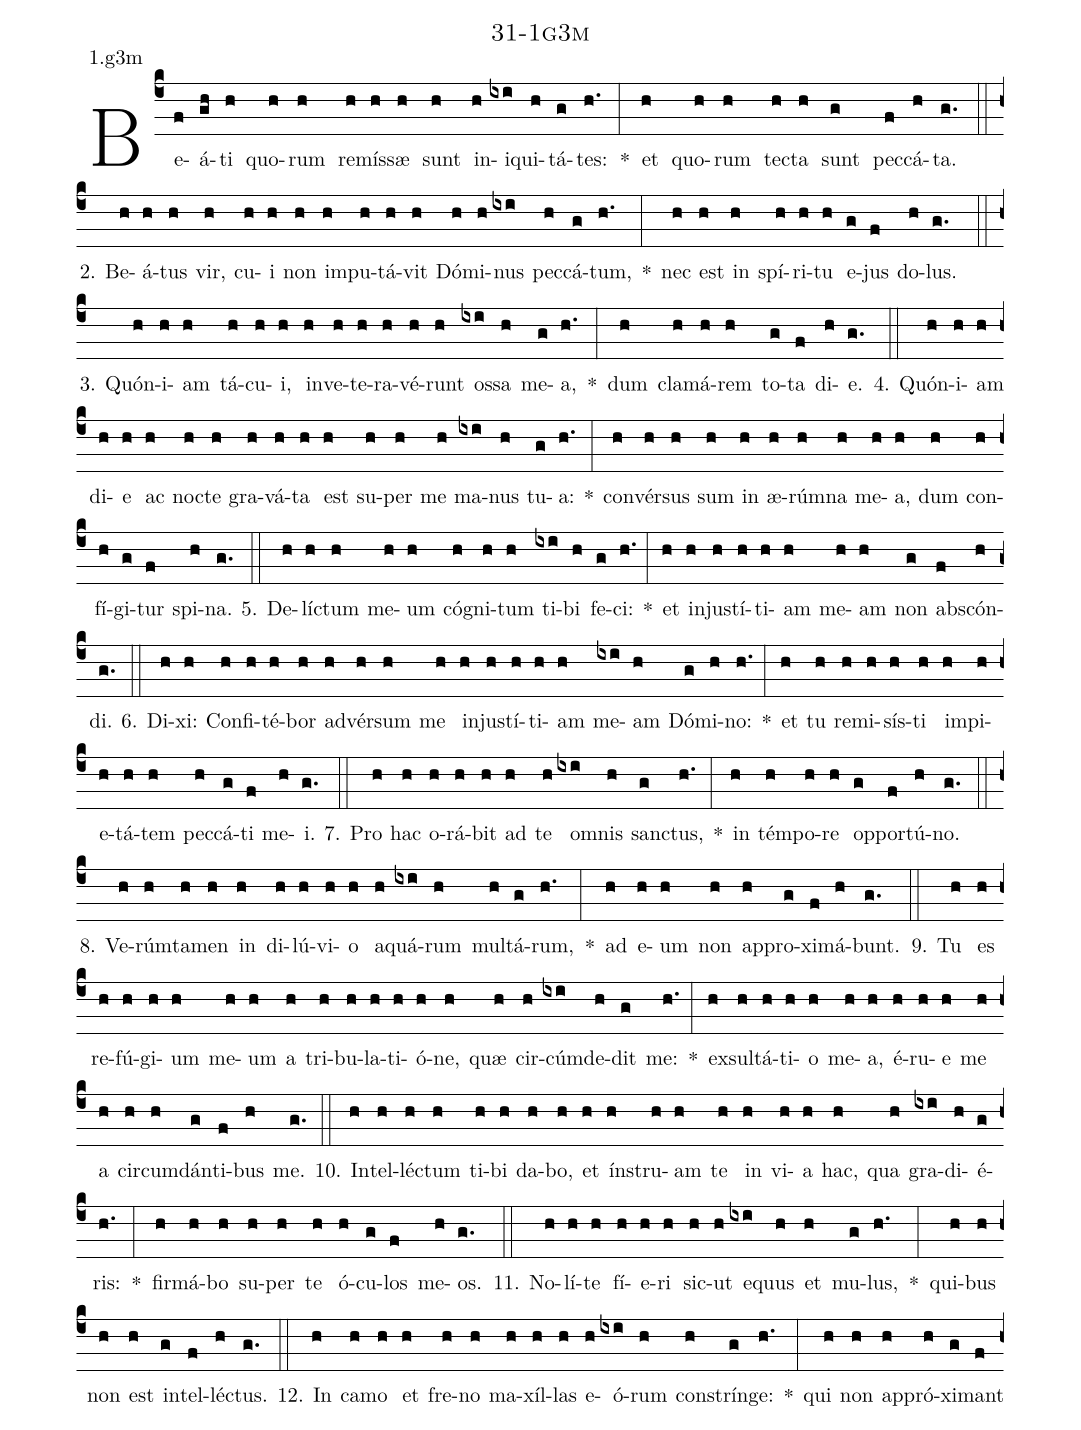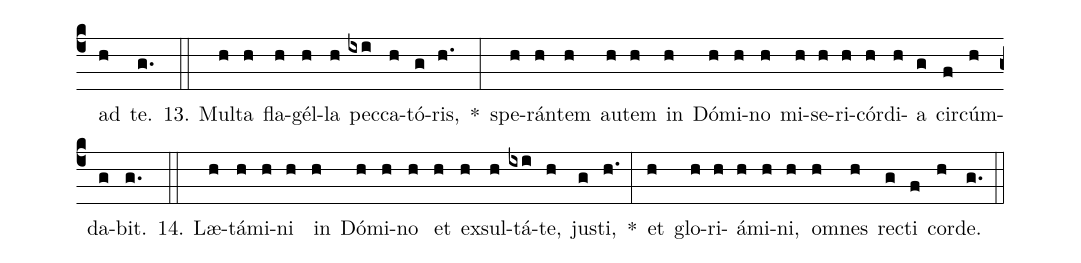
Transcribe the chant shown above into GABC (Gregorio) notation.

name: 31-1g3m;
annotation: 1.g3m;
%%
(c4)Be(f)á(gh)ti(h) quo(h)rum(h) re(h)mís(h)sæ(h) sunt(h) in(h)i(ixi)qui(h)tá(g)tes:(h.) *(:) et(h) quo(h)rum(h) tec(h)ta(h) sunt(g) pec(f)cá(h)ta.(g.) (::)
2. Be(h)á(h)tus(h) vir,(h) cu(h)i(h) non(h) im(h)pu(h)tá(h)vit(h) Dó(h)mi(h)nus(ixi) pec(h)cá(g)tum,(h.) *(:) nec(h) est(h) in(h) spí(h)ri(h)tu(h) e(g)jus(f) do(h)lus.(g.) (::)
3. Quón(h)i(h)am(h) tá(h)cu(h)i,(h) in(h)ve(h)te(h)ra(h)vé(h)runt(h) os(ixi)sa(h) me(g)a,(h.) *(:) dum(h) cla(h)má(h)rem(h) to(g)ta(f) di(h)e.(g.) (::)
4. Quón(h)i(h)am(h) di(h)e(h) ac(h) noc(h)te(h) gra(h)vá(h)ta(h) est(h) su(h)per(h) me(h) ma(ixi)nus(h) tu(g)a:(h.) *(:) con(h)vér(h)sus(h) sum(h) in(h) æ(h)rúm(h)na(h) me(h)a,(h) dum(h) con(h)fí(h)gi(g)tur(f) spi(h)na.(g.) (::)
5. De(h)líc(h)tum(h) me(h)um(h) có(h)gni(h)tum(h) ti(ixi)bi(h) fe(g)ci:(h.) *(:) et(h) in(h)jus(h)tí(h)ti(h)am(h) me(h)am(h) non(g) abs(f)cón(h)di.(g.) (::)
6. Di(h)xi:(h) Con(h)fi(h)té(h)bor(h) ad(h)vér(h)sum(h) me(h) in(h)jus(h)tí(h)ti(h)am(h) me(ixi)am(h) Dó(g)mi(h)no:(h.) *(:) et(h) tu(h) re(h)mi(h)sís(h)ti(h) im(h)pi(h)e(h)tá(h)tem(h) pec(h)cá(g)ti(f) me(h)i.(g.) (::)
7. Pro(h) hac(h) o(h)rá(h)bit(h) ad(h) te(h) om(ixi)nis(h) sanc(g)tus,(h.) *(:) in(h) tém(h)po(h)re(h) op(g)por(f)tú(h)no.(g.) (::)
8. Ve(h)rúm(h)ta(h)men(h) in(h) di(h)lú(h)vi(h)o(h) a(h)quá(ixi)rum(h) mul(h)tá(g)rum,(h.) *(:) ad(h) e(h)um(h) non(h) ap(h)pro(g)xi(f)má(h)bunt.(g.) (::)
9. Tu(h) es(h) re(h)fú(h)gi(h)um(h) me(h)um(h) a(h) tri(h)bu(h)la(h)ti(h)ó(h)ne,(h) quæ(h) cir(h)cúm(ixi)de(h)dit(g) me:(h.) *(:) ex(h)sul(h)tá(h)ti(h)o(h) me(h)a,(h) é(h)ru(h)e(h) me(h) a(h) cir(h)cum(h)dán(g)ti(f)bus(h) me.(g.) (::)
10. In(h)tel(h)léc(h)tum(h) ti(h)bi(h) da(h)bo,(h) et(h) ín(h)stru(h)am(h) te(h) in(h) vi(h)a(h) hac,(h) qua(h) gra(ixi)di(h)é(g)ris:(h.) *(:) fir(h)má(h)bo(h) su(h)per(h) te(h) ó(h)cu(g)los(f) me(h)os.(g.) (::)
11. No(h)lí(h)te(h) fí(h)e(h)ri(h) sic(h)ut(h) e(ixi)quus(h) et(h) mu(g)lus,(h.) *(:) qui(h)bus(h) non(h) est(h) in(g)tel(f)léc(h)tus.(g.) (::)
12. In(h) ca(h)mo(h) et(h) fre(h)no(h) ma(h)xíl(h)las(h) e(h)ó(ixi)rum(h) con(h)strín(g)ge:(h.) *(:) qui(h) non(h) ap(h)pró(h)xi(g)mant(f) ad(h) te.(g.) (::)
13. Mul(h)ta(h) fla(h)gél(h)la(h) pec(ixi)ca(h)tó(g)ris,(h.) *(:) spe(h)rán(h)tem(h) au(h)tem(h) in(h) Dó(h)mi(h)no(h) mi(h)se(h)ri(h)cór(h)di(h)a(g) cir(f)cúm(h)da(g)bit.(g.) (::)
14. Læ(h)tá(h)mi(h)ni(h) in(h) Dó(h)mi(h)no(h) et(h) ex(h)sul(h)tá(ixi)te,(h) jus(g)ti,(h.) *(:) et(h) glo(h)ri(h)á(h)mi(h)ni,(h) om(h)nes(h) rec(g)ti(f) cor(h)de.(g.) (::)
